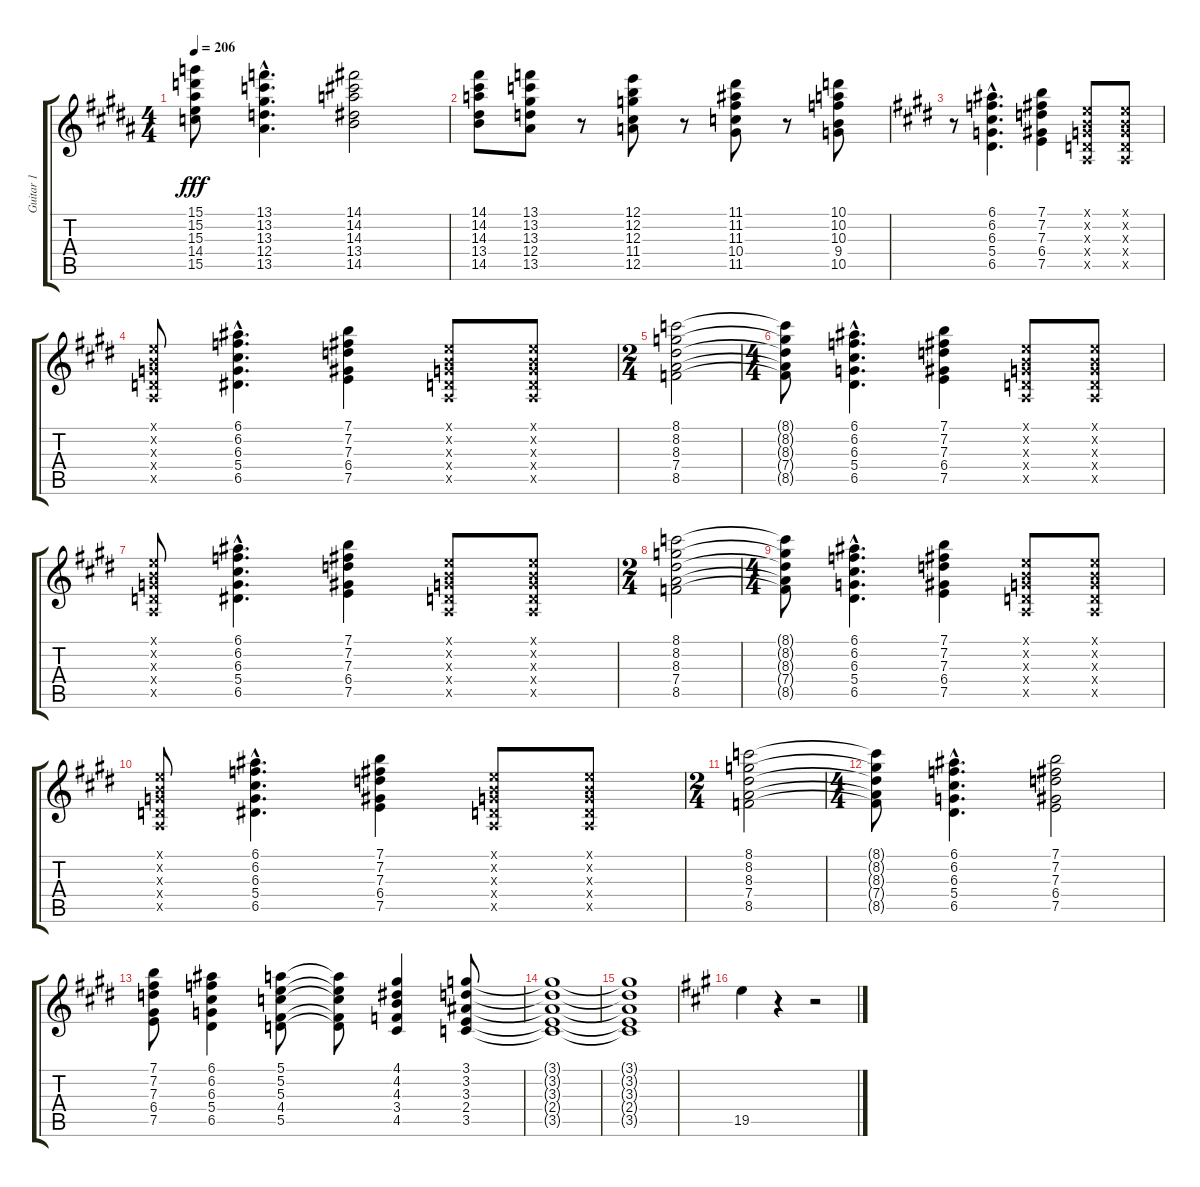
\track ("Guitar 1" "Guitar 1") {instrument distortionguitar}
\staff {score tabs}
\tuning (E4 B3 G3 D3 A2 E2) {hide}
\ts (4 4)
\tempo 206
\clef g2
\ks b
(15.1{t} 15.2{t} 15.3{t} 14.4{t} 15.5{t}).8{dy fff} (13.1{hac} 13.2{hac} 13.3{hac} 12.4{hac} 13.5{hac}).4{d} (14.1 14.2 14.3 13.4 14.5).2 |
(14.1 14.2 14.3 13.4 14.5).8 (13.1 13.2 13.3 12.4 13.5).8 r.8 (12.1 12.2 12.3 11.4 12.5).8 r.8 (11.1 11.2 11.3 10.4 11.5).8 r.8 (10.1 10.2 10.3 9.4 10.5).8 |
\ks e
r.8 (6.1{hac} 6.2{hac} 6.3{hac} 5.4{hac} 6.5{hac}).4{d} (7.1 7.2 7.3 6.4 7.5).4 (0.1{x} 0.2{x} 0.3{x} 0.4{x} 0.5{x}).8 (0.1{x} 0.2{x} 0.3{x} 0.4{x} 0.5{x}).8 |
(0.1{x} 0.2{x} 0.3{x} 0.4{x} 0.5{x}).8 (6.1{hac} 6.2{hac} 6.3{hac} 5.4{hac} 6.5{hac}).4{d} (7.1 7.2 7.3 6.4 7.5).4 (0.1{x} 0.2{x} 0.3{x} 0.4{x} 0.5{x}).8 (0.1{x} 0.2{x} 0.3{x} 0.4{x} 0.5{x}).8 |
\ts (2 4)
(8.1 8.2 8.3 7.4 8.5).2 |
\ts (4 4)
(8.1{t} 8.2{t} 8.3{t} 7.4{t} 8.5{t}).8 (6.1{hac} 6.2{hac} 6.3{hac} 5.4{hac} 6.5{hac}).4{d} (7.1 7.2 7.3 6.4 7.5).4 (0.1{x} 0.2{x} 0.3{x} 0.4{x} 0.5{x}).8 (0.1{x} 0.2{x} 0.3{x} 0.4{x} 0.5{x}).8 |
(0.1{x} 0.2{x} 0.3{x} 0.4{x} 0.5{x}).8 (6.1{hac} 6.2{hac} 6.3{hac} 5.4{hac} 6.5{hac}).4{d} (7.1 7.2 7.3 6.4 7.5).4 (0.1{x} 0.2{x} 0.3{x} 0.4{x} 0.5{x}).8 (0.1{x} 0.2{x} 0.3{x} 0.4{x} 0.5{x}).8 |
\ts (2 4)
(8.1 8.2 8.3 7.4 8.5).2 |
\ts (4 4)
(8.1{t} 8.2{t} 8.3{t} 7.4{t} 8.5{t}).8 (6.1{hac} 6.2{hac} 6.3{hac} 5.4{hac} 6.5{hac}).4{d} (7.1 7.2 7.3 6.4 7.5).4 (0.1{x} 0.2{x} 0.3{x} 0.4{x} 0.5{x}).8 (0.1{x} 0.2{x} 0.3{x} 0.4{x} 0.5{x}).8 |
(0.1{x} 0.2{x} 0.3{x} 0.4{x} 0.5{x}).8 (6.1{hac} 6.2{hac} 6.3{hac} 5.4{hac} 6.5{hac}).4{d} (7.1 7.2 7.3 6.4 7.5).4 (0.1{x} 0.2{x} 0.3{x} 0.4{x} 0.5{x}).8 (0.1{x} 0.2{x} 0.3{x} 0.4{x} 0.5{x}).8 |
\ts (2 4)
(8.1 8.2 8.3 7.4 8.5).2 |
\ts (4 4)
(8.1{t} 8.2{t} 8.3{t} 7.4{t} 8.5{t}).8 (6.1{hac} 6.2{hac} 6.3{hac} 5.4{hac} 6.5{hac}).4{d} (7.1 7.2 7.3 6.4 7.5).2 |
(7.1 7.2 7.3 6.4 7.5).8 (6.1 6.2 6.3 5.4 6.5).4 (5.1 5.2 5.3 4.4 5.5).8 (5.1{t} 5.2{t} 5.3{t} 4.4{t} 5.5{t}).8 (4.1 4.2 4.3 3.4 4.5).4 (3.1 3.2 3.3 2.4 3.5).8 |
(3.1{t} 3.2{t} 3.3{t} 2.4{t} 3.5{t}).1 |
(3.1{t} 3.2{t} 3.3{t} 2.4{t} 3.5{t}).1 |
\ks a
19.5.4 r.4 r.2
